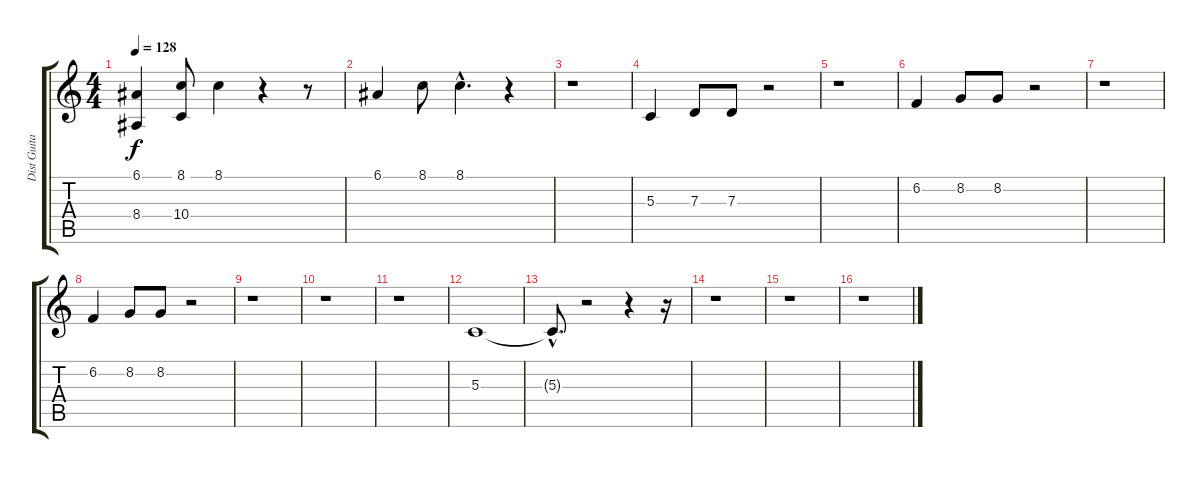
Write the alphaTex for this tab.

\track ("Dist Guitar 2" "Dist Guita") {instrument lead5charang}
\staff {score tabs}
\tuning (E4 B3 G3 D3 A2 E2) {hide}
\ts (4 4)
\tempo 128
\clef g2
\ks c
(6.1 8.4).4{dy f} (8.1 10.4).8 8.1.4 r.4 r.8 |
6.1.4 8.1.8 8.1{hac}.4{d} r.4 |
r.1 |
5.3.4 7.3.8 7.3.8 r.2 |
r.1 |
6.2.4 8.2.8 8.2.8 r.2 |
r.1 |
6.2.4 8.2.8 8.2.8 r.2 |
r.1 |
r.1 |
r.1 |
5.3.1 |
5.3{hac t}.8{d} r.2 r.4 r.16 |
r.1 |
r.1 |
r.1
